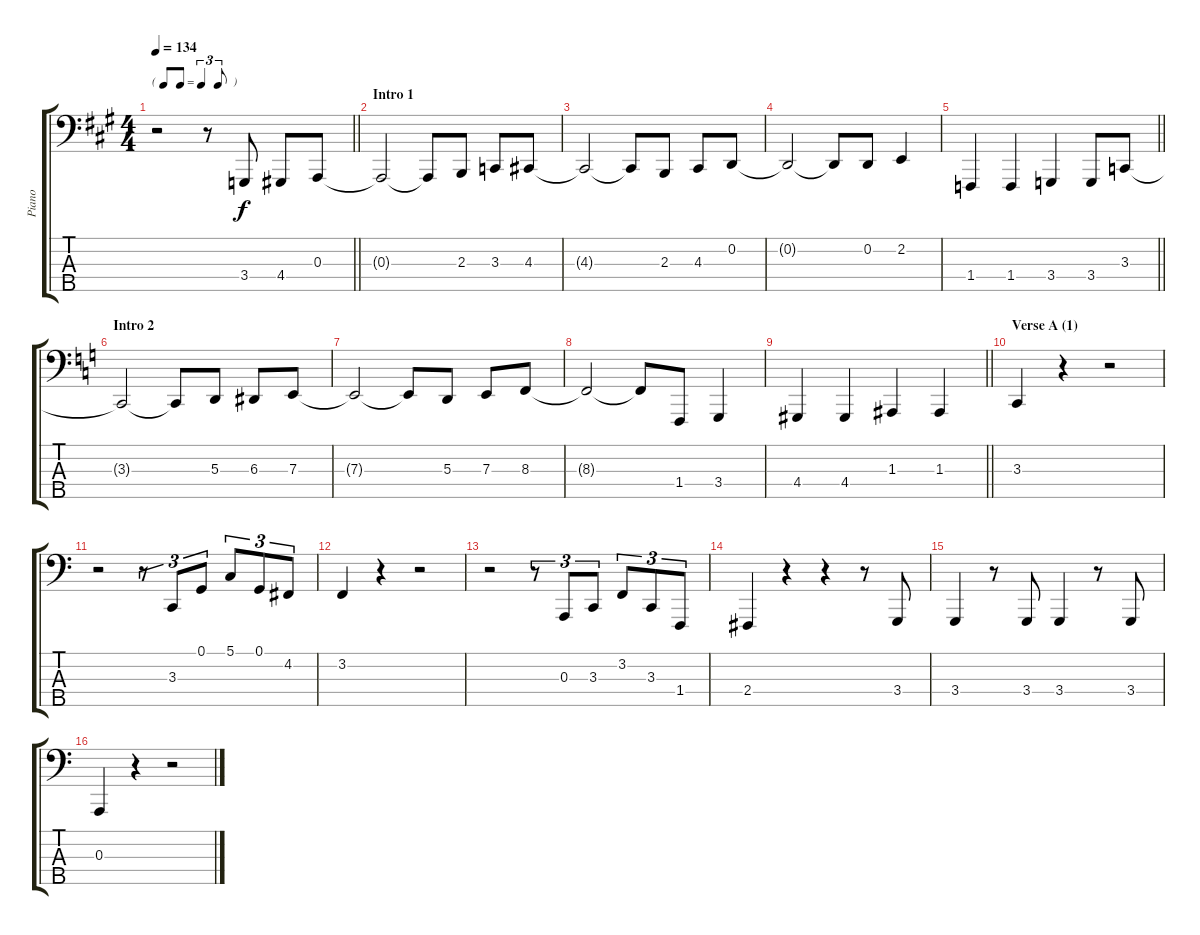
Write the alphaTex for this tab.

\track ("Piano" "Piano") {instrument brightacousticpiano}
\staff {score tabs}
\tuning (G2 D2 A1 E1 B0) {hide}
\ts (4 4)
\tf triplet8th
\tempo 134
\clef f4
\barLineRight lightlight
\ks a
r.2{dy f instrument brightacousticpiano} r.8 3.4.8 4.4.8 0.3.8 |
\section ("" "Intro 1")
0.3{t}.2 0.3{t}.8 2.3.8 3.3.8 4.3.8 |
4.3{t}.2 4.3{t}.8 2.3.8 4.3.8 0.2.8 |
0.2{t}.2 0.2{t}.8 0.2.8 2.2.4 |
\barLineRight lightlight
1.4.4 1.4.4 3.4.4 3.4.8 3.3.8 |
\section ("" "Intro 2")
\ks c
3.3{t}.2 3.3{t}.8 5.3.8 6.3.8 7.3.8 |
7.3{t}.2 7.3{t}.8 5.3.8 7.3.8 8.3.8 |
8.3{t}.2 8.3{t}.8 1.4.8 3.4.4 |
\barLineRight lightlight
4.4.4 4.4.4 1.3.4 1.3.4 |
\section ("" "Verse A (1)")
3.3.4 r.4 r.2 |
r.2 r.8{tu (3 2)} 3.3.8{tu (3 2)} 0.1.8{tu (3 2)} 5.1.8{tu (3 2)} 0.1.8{tu (3 2)} 4.2.8{tu (3 2)} |
3.2.4 r.4 r.2 |
r.2 r.8{tu (3 2)} 0.3.8{tu (3 2)} 3.3.8{tu (3 2)} 3.2.8{tu (3 2)} 3.3.8{tu (3 2)} 1.4.8{tu (3 2)} |
2.4.4 r.4 r.4 r.8 3.4.8 |
3.4.4 r.8 3.4.8 3.4.4 r.8 3.4.8 |
0.3.4 r.4 r.2
